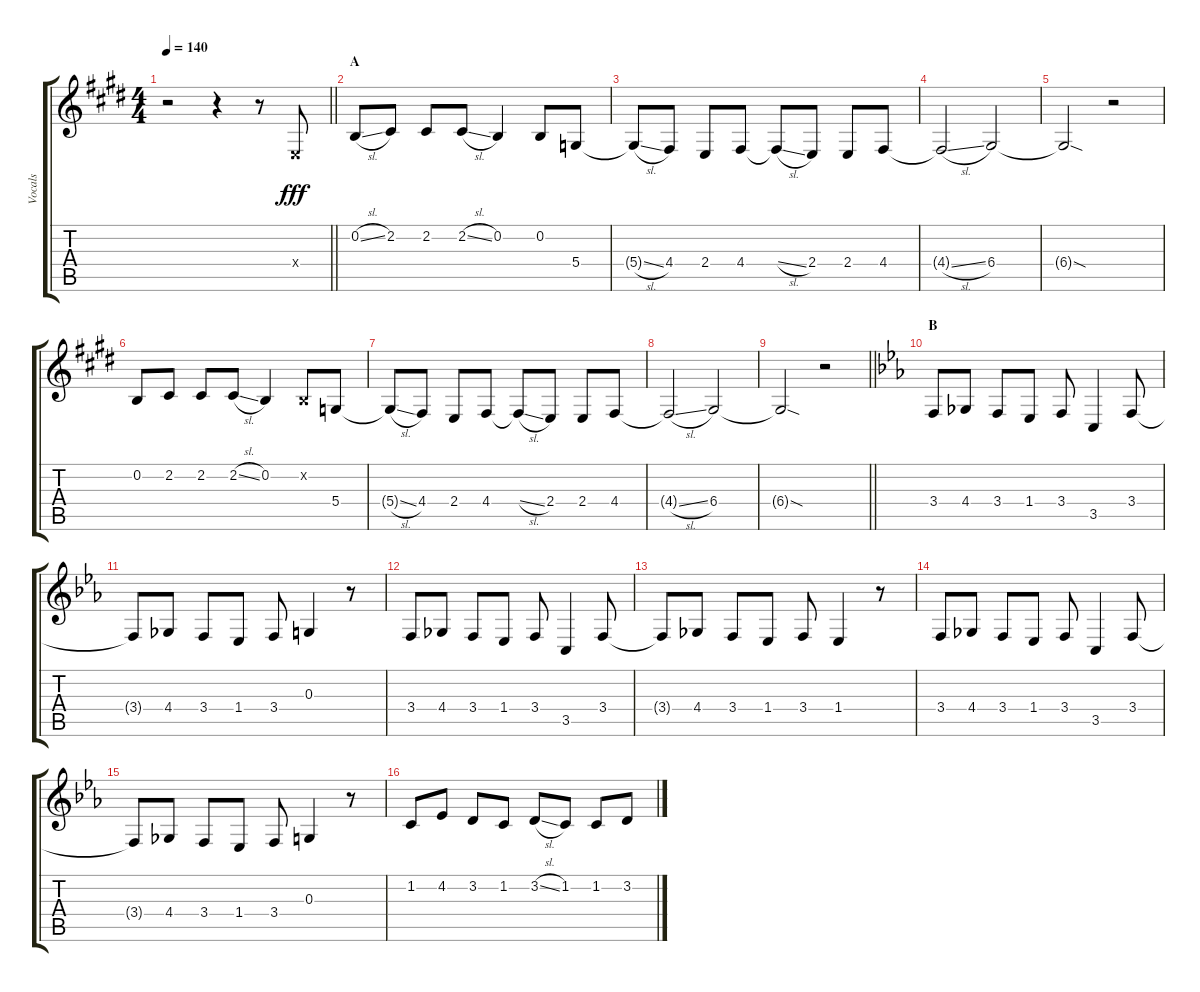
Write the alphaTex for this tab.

\track ("Vocals" "Vocals") {instrument voiceoohs}
\staff {score tabs}
\tuning (E4 B3 G3 D3 A2 E2) {hide}
\ts (4 4)
\tempo 140
\clef g2
\barLineRight lightlight
\ks e
r.2{dy fff} r.4 r.8 2.4{x}.8 |
\section ("" "A")
0.2{sl}.8 2.2.8 2.2.8 2.2{sl}.8 0.2.4 0.2.8 5.4.8 |
5.4{sl t}.8 4.4.8 2.4.8 4.4.8 4.4{sl t}.8 2.4.8 2.4.8 4.4.8 |
4.4{sl t}.2 6.4.2 |
6.4{sod t}.2 r.2 |
0.2.8 2.2.8 2.2.8 2.2{sl}.8 0.2.4 0.2{x}.8 5.4.8 |
5.4{sl t}.8 4.4.8 2.4.8 4.4.8 4.4{sl t}.8 2.4.8 2.4.8 4.4.8 |
4.4{sl t}.2 6.4.2 |
\barLineRight lightlight
6.4{sod t}.2 r.2 |
\section ("" "B")
\ks eb
3.4.8 4.4.8 3.4.8 1.4.8 3.4.8 3.5.4 3.4.8 |
3.4{t}.8 4.4.8 3.4.8 1.4.8 3.4.8 0.3.4 r.8 |
3.4.8 4.4.8 3.4.8 1.4.8 3.4.8 3.5.4 3.4.8 |
3.4{t}.8 4.4.8 3.4.8 1.4.8 3.4.8 1.4.4 r.8 |
3.4.8 4.4.8 3.4.8 1.4.8 3.4.8 3.5.4 3.4.8 |
3.4{t}.8 4.4.8 3.4.8 1.4.8 3.4.8 0.3.4 r.8 |
1.2.8 4.2.8 3.2.8 1.2.8 3.2{sl}.8 1.2.8 1.2.8 3.2{sl}.8
